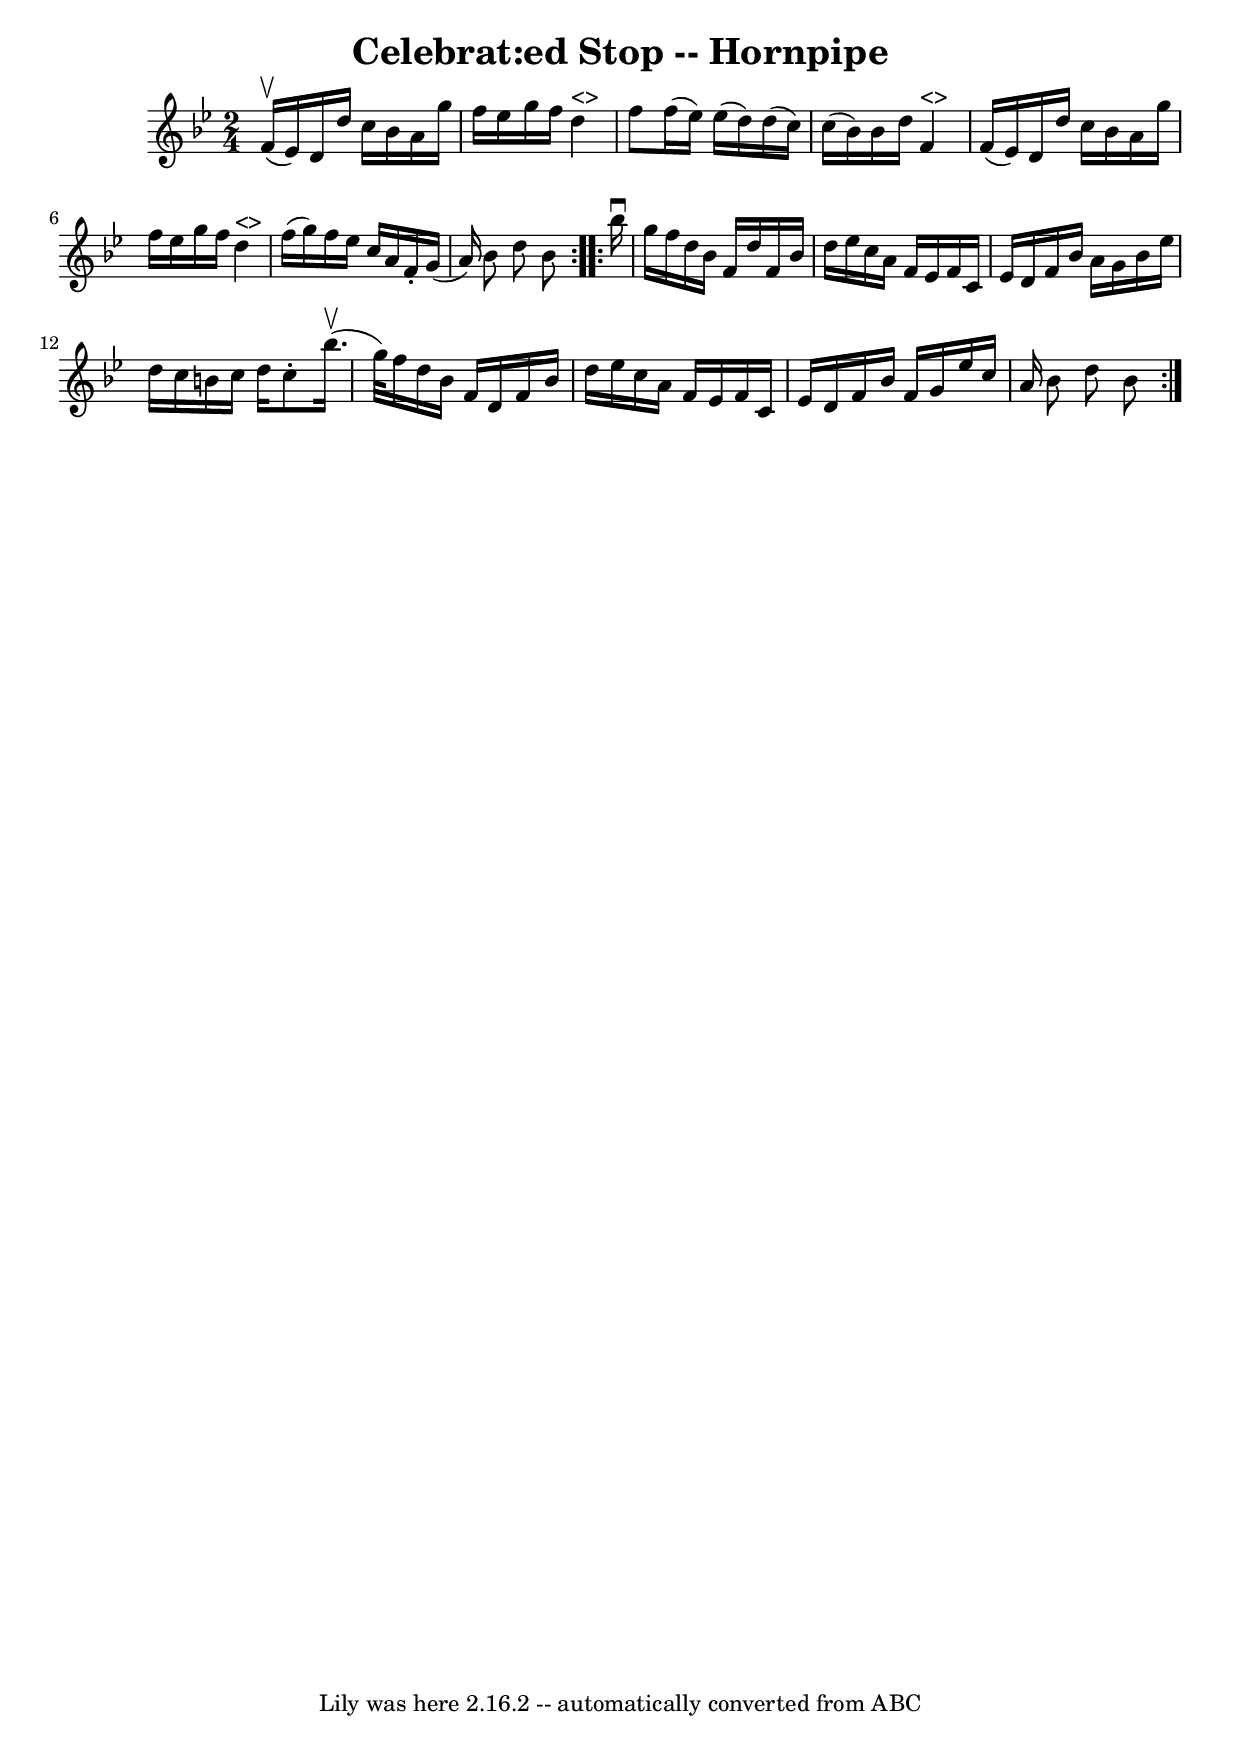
\version "2.7.40"
\include "Mammoth.ily"
\header {
	%% book = "Ryan's Mammoth Collection of Fiddle Tunes"
	crossRefNumber = "1"
	footnotes = ""
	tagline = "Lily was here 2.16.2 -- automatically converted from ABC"
	title = "Celebrat:ed Stop -- Hornpipe"
}
voicedefault =  {


\repeat volta 2 {
\time 2/4 
\key bes \major f'16 (^\upbow ees'16)   |
 d'16    
d''16 c''16 bes'16 a'16 g''16 f''16 ees''16    |
   
g''16 f''16 d''4^"<>" f''8    |
 f''16 (ees''16)   
ees''16 (d''16) d''16 (c''16) c''16 (bes'16)   |
   
bes'16 d''16 f'4^"<>" f'16 (ees'16)   |
 d'16    
d''16 c''16 bes'16 a'16 g''16 f''16 ees''16    |
   
g''16 f''16 d''4^"<>" f''16 (g''16)   |
 f''16    
ees''16 c''16 a'16 f'16 -. g'16 (a'16) bes'8 d''8    
bes'8    }     \repeat volta 2 { bes''16^\downbow g''16    |
   
f''16 d''16 bes'16 f'16 d''16 f'16 bes'16 d''16    
|
 ees''16 c''16 a'16 f'16 ees'16 f'16 c'16 ees'16 
   |
 d'16 f'16 bes'16 a'16 g'16 bes'16 ees''16    
d''16    |
 c''16 b'16 c''16 d''16 c''8 -. bes''16. 
(^\upbow g''32)   |
 f''16 d''16 bes'16 f'16 d'16    
f'16 bes'16 d''16    |
 ees''16 c''16 a'16 f'16    
ees'16 f'16 c'16 ees'16    |
 d'16 f'16 bes'16 f'16   
 g'16 ees''16 c''16 a'16    |
 bes'8 d''8 bes'8    }   
}

\score{
    <<

	\context Staff="default"
	{
	    \voicedefault 
	}

    >>
	\layout {
	}
	\midi {}
}
